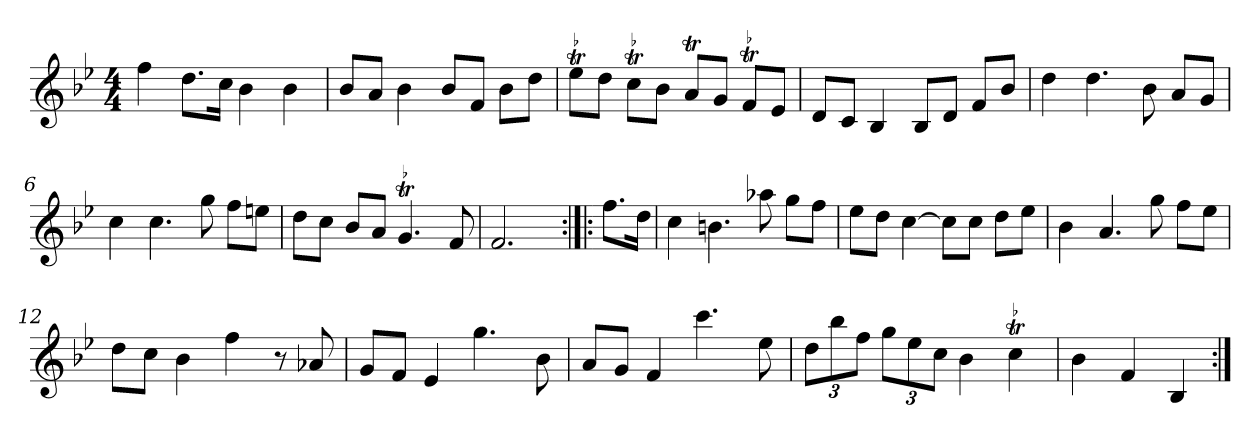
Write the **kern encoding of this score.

**kern
*part1
*staff1
*clefG2
*k[b-e-]
*B-:
*M4/4
*MM120
=1
4ff
8.dd\L
16cc\Jk
4b-
4b-
=2
8b-/L
8a/J
4b-
8b-/L
8f/J
8b-\L
8dd\J
=3
!LO:TR:acc=-
8ee-t\L
8dd\J
!LO:TR:acc=-
8cct\L
8b-\J
8at/L
8g/J
!LO:TR:acc=-
8ft/L
8e-/J
=4
8d/L
8c/J
4B-
8B-/L
8d/J
8f/L
8b-/J
=5
4dd
4.dd
8b-
8a/L
8g/J
=6
4cc
4.cc
8gg
8ff\L
8een\J
=7
8dd\L
8cc\J
8b-/L
8a/J
!LO:TR:acc=-
4.gt
8f
=8
2.f
=:|!|:
8.ff\L
16dd\Jk
=9
4cc
4.bn
8aa-X
8gg\L
8ff\J
=10
8ee-\L
8dd\J
[4cc
8cc\L]
8cc\J
8dd\L
8ee-\J
=11
4b-
4.a
8gg
8ff\L
8ee-\J
=12
8dd\L
8cc\J
4b-
4ff
8r
8a-X
=13
8g/L
8f/J
4e-
4.gg
8b-
=14
8a/L
8g/J
4f
4.ccc
8ee-
=15
12dd\L
12bb-\
12ff\J
12gg\L
12ee-\
12cc\J
4b-
!LO:TR:acc=-
4cct
=16
4b-
4f
4B-
=:|!
*-
